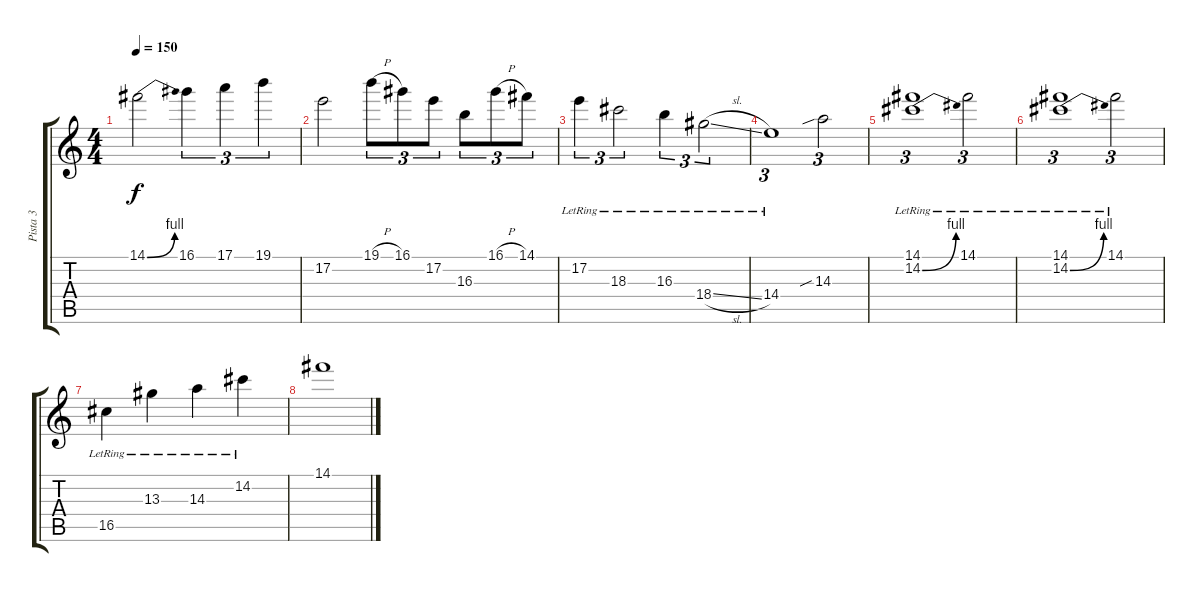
\track ("Pista 3" "Pista 3") {instrument overdrivenguitar}
\staff {score tabs}
\tuning (E4 B3 G3 D3 A2 E2) {hide}
\ts (4 4)
\tempo 150
\clef g2
\ks c
14.1{be (bend 0 0 60 4)}.2{dy f} 16.1.4{tu (3 2)} 17.1.4{tu (3 2)} 19.1.4{tu (3 2)} |
17.2.2 19.1{h}.8{tu (3 2)} 16.1.8{tu (3 2)} 17.2.8{tu (3 2)} 16.3.8{tu (3 2)} 16.1{h}.8{tu (3 2)} 14.1.8{tu (3 2)} |
17.2{lr}.4{tu (3 2)} 18.3{lr}.2{tu (3 2)} 16.3{lr}.4{tu (3 2)} 18.4{sl lr}.2{tu (3 2)} |
14.4{lr}.1{tu (3 2)} 14.3{sib}.2{tu (3 2)} |
(14.1 14.2{be (bend 0 0 60 4) lr}).1{tu (3 2)} 14.1{lr}.2{tu (3 2)} |
(14.1 14.2{be (bend 0 0 60 4) lr}).1{tu (3 2)} 14.1{lr}.2{tu (3 2)} |
16.5{lr}.4 13.3{lr}.4 14.3{lr}.4 14.2{lr}.4 |
14.1.1
